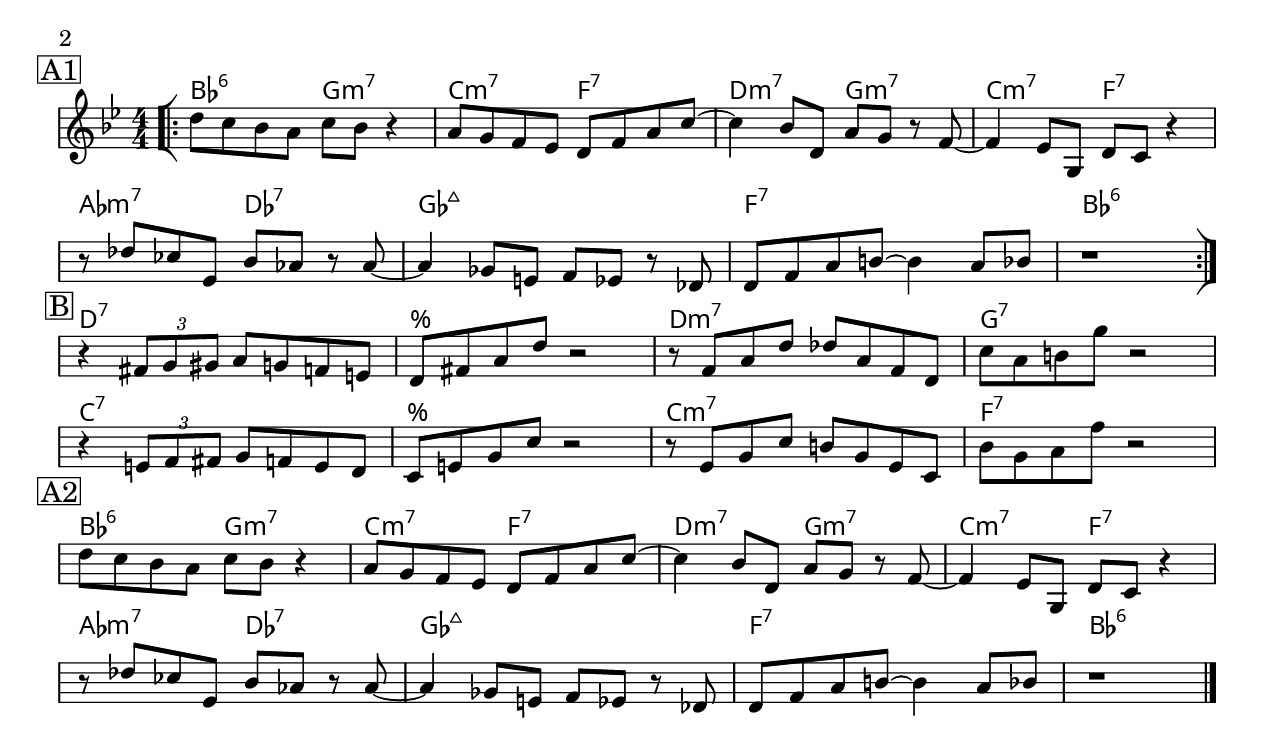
\version "2.22.1"

\include "./test/includes/globals.ily"
\include "./test/includes/symbols.ily"
\include "./test/includes/functions.ily"
#(define (chordNamer pitch)
    (let* ((alt (ly:pitch-alteration pitch)))
  (make-line-markup
    (list (make-simple-markup
            (vector-ref #("C" "D" "E" "F" "G" "A" "B") 
              (ly:pitch-notename pitch)))
          (if (= alt 0)
            (markup "")
            (if (= alt FLAT)
              (markup ">")
              (markup "<")))))))


jazzChordDefinitions={
	%% basic
	
	%<c e g a>-\markup { "maj" \super { "6" } }
	<c e g b>-\markup { \super { "△7" } }

        %% major
	%<c e g b>-\markup { "maj" \super { "7" } }
	
	%% minor
	<c ees g>-\markup { "-" }
	<c ees g bes>-\markup { \super { "-7" } }
	<c ees g bes d>-\markup { \super { "-9" } }
	<c ees ges bes>-\markup { "-" \super { "7 " \flat "5" } }
	
	%% minor-major7
	<c ees g b>-\markup { "-" \super { "△7" } }
	
	%% dim
	<c ees ges>-\markup { \super "o" }
	<c ees ges beses>-\markup { \super "o" \super { "7" } }

	%<c ees ges bes des' fes' aes'>-\markup \super {7alt}
	%<c e g bes f'>-\markup \super {7sus}
	%<c e g bes d f'>-\markup \super {9sus}
	%<c e g f'>-\markup \super {sus}
	%
	%%<c e gis bes d'>-\markup { \super { "9 " \sharp "5" } }
	%<c e g bes d' a'>-\markup \super {13}
	%<c e g bes d' fis'>-\markup { \super { "9 " \sharp "11" } }

  < c ees ges > -\markup \super "dim."
  < c es ges beses > -\markup \super "7dim"
  < c e ges> -\markup \super "5>"
  < c e gis> -\markup \super "+"
}

jazzChordExceptions=#(append
    (sequential-music-to-chord-exceptions jazzChordDefinitions #t)
    ;ignatzekExceptions
)

% usage: chordNameExceptions = #jazzChordExceptions


buildtime = #(strftime "%c" (localtime (current-time)))

\book {
  \bookpart {
    \markup {
      \column {
        \null
        \fill-line { \fontsize #11 \bold "OpenBook (c Instruments)" }
        \null
        \null
        \fill-line { \larger \larger \bold "An open source music book." }
        \null
        \null
        \null
        \null
        \fill-line {
          \huge \bold \concat {
            "Website: "
            \with-url #"https://andrewzah.com/openbook" https://andrewzah.com/openbook
          }
        }
        \null
        \fill-line { \huge \bold "Tune copyright: © belong to their respective holders." }
        \null
        \null
        \null
        \fill-line { \small \buildtime }
      }
    }
  }

\bookpart {
  \tocItem \markup "TODO"

  \score {
  <<
    \new ChordNames="Chords" \with { \consists #percent-repeated-chords } {
  %\set chordChanges = ##f
  %\set chordNameExceptions = #jazzChordExceptions
  %\set Score.currentBarNumber = #4

  \transpose c c {
    \chordmode {
  \boxMark "A1"
  bes2:6 g2:m7 | c2:m7 f2:7 | d2:m7 g2:m7 | c2:m7 f2:7
  aes2:m7 des2:7 | ges1:maj7 | f1:7 | bes1:6

  \boxMark "B"
  d1:7 | d1:7 | d1:m7 | g1:7
  c1:7 | c1:7 | c1:m7 | f1:7

  \boxMark "A2"
  bes2:6 g2:m7 | c2:m7 f2:7 | d2:m7 g2:m7 | c2:m7 f2:7
  aes2:m7 des2:7 | ges1:maj7 | f1:7 | bes1:6
}

  }
}


    \new Voice="Voice" {
  \transpose c c {
    
\relative c'' {
  \key bes \major
  \time 4/4
  \numericTimeSignature

  \repeat volta 1 {
    \voltaStartBar

    d8 c8 bes8 a8 c8 bes8 r4
    a8 g8 f8 ees8 d8 f8 a8 c8~

    c4 bes8 d,8 a'8 g8 r8 f8~
    f4 ees8 g,8 d'8 c8 r4 \endLine

    r8 des'8 ces8 ees,8 bes'8 aes8 r8 aes8~
    aes4 ges8 e8 f8 ees8 r8 des8
    d8 f8 a8 b8~4 a8 bes8
    r1 \voltaEndBar \endLine
  }

  r4 \tuplet 3/2 { fis8 g8 gis8 } a8 g8 f8 e8
  d8 fis8 a8 d8 r2
  r8 f,8 a8 d8 des8 a8 f8 d8
  c'8 a8 b8 g'8 r2 \endLine

  r4 \tuplet 3/2 { e,8 f8 fis8 } g8 f8 e8 d8
  c8 e8 g8 c8 r2
  r8 ees,8 g8 c8 b8 g8 ees8 c8
  bes'8 g8 a8 f'8 r2 \endLine

  d8 c8 bes8 a8 c8 bes8 r4
  a8 g8 f8 ees8 d8 f8 a8 c8~

  c4 bes8 d,8 a'8 g8 r8 f8~
  f4 ees8 g,8 d'8 c8 r4 \endLine

  r8 des'8 ces8 ees,8 bes'8 aes8 r8 aes8~
  aes4 ges8 e8 f8 ees8 r8 des8
  d8 f8 a8 b8~4 a8 bes8
  r1

  \songEndBar
}

  }
}


    %%LYRICS%%
  >>
}

  \header {
  title = ""
  composer = ""
  subtitle = ""
  poet = ""
  meter = ""
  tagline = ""
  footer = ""
}

}
}